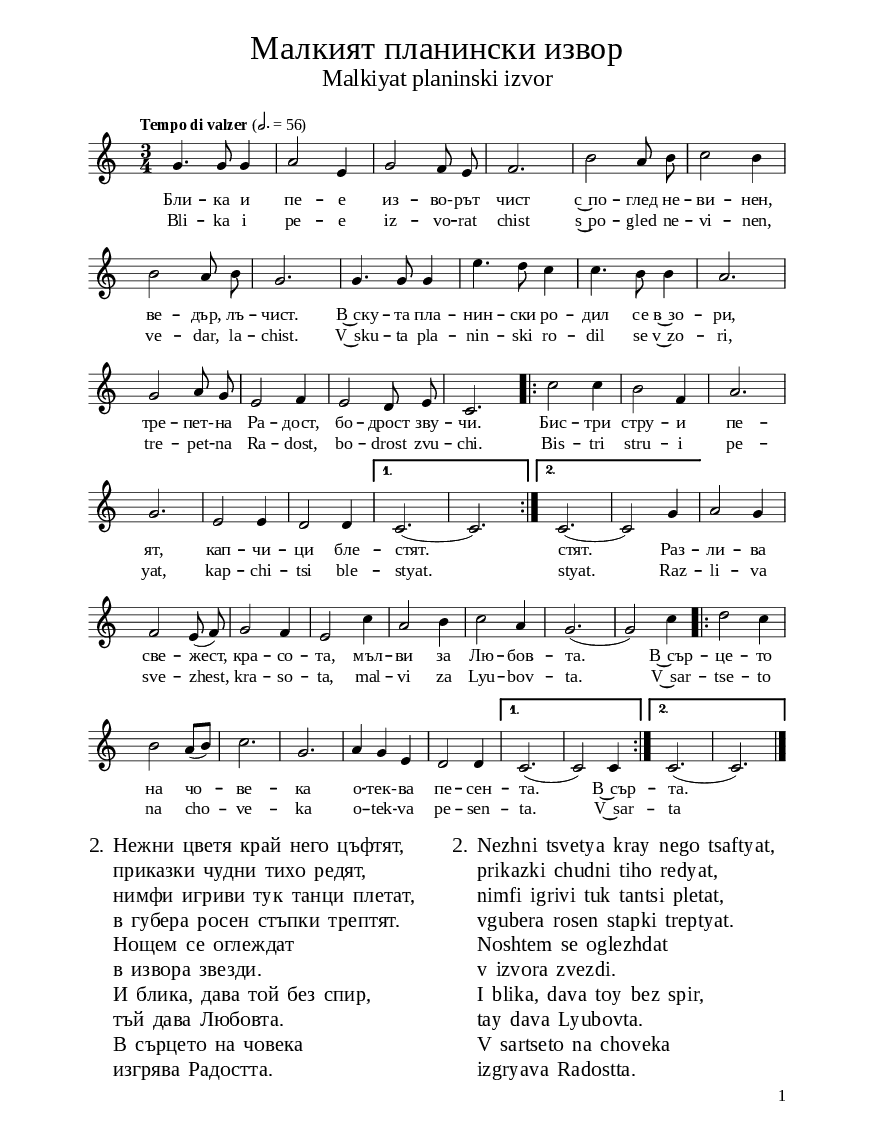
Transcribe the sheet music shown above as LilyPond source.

\version "2.24.1"

% include paper part and global functions
\include "include/globals.ily"

\bookpart {
  \label #'ref165
  \tocItem \markup "Малкият планински извор – Malkiyat planinski izvor"
  \include "include/bookpart-paper.ily"
  \score {
    \include "include/score-layout.ily"

    \new Voice \relative  c'{
      \clef treble
      \key c \major
      \time 3/4
      \tempoFunc "Tempo di valzer" 2. "56"
      \autoBeamOff
      g'4. g8 g4 | % 2
      a2 e4 | % 3
      g2 f8 e8 | % 4
      f2. | % 5
      b2 a8  b8 | % 6
      c2  b4 \break | % 7
      b2 a8  b8 | % 8
      g2. | % 9
      g4. g8 g4 |
      e'4.  d8  c4 | % 11
      c4.  b8  b4 | % 12
      a2. \break | % 13
      g2 a8 g8 | % 14
      e2 f4 | % 15
      e2 d8 e8 | % 16
      c2. \repeat volta 2 {
        | % 17
        c'2  c4 | % 18
        b2 f4  | % 19
        a2. \break |
        g2. | % 21
        e2 e4 | % 22
        d2 d4
      }
      \alternative {
        {
          | % 23
          c2. ~ | % 24
          c2.
        }
        {
          | % 25
          c2. ~ | % 26
          c2 g'4
        }
      }
      a2 g4 \break | % 28
      f2 e8 ( f8 ) | % 29
      g2 f4 |
      e2  c'4 | % 31
      a2  b4 | % 32
      c2 a4 | % 33
      g2. ( | % 34
      g2 )  c4
      \repeat volta 2 {
        | % 35
        d2  c4 \break | % 36
        b2 a8 [(  b8 )] | % 37
        c2. | % 38
        g2. | % 39
        a4 g4 e4 |
        d2 d4
      }

      \alternative {
        {
          | % 41
          c2. ( | % 42
          c2 )  c4
        }
        {
          | % 43
          c2. ( | % 44
          c2. )
        }
      }
      \bar "|."
    }

    \addlyrics {
      Бли -- ка и пе -- е из -- "во-" --
      рът чист с~по -- глед не -- ви --
      нен, ве -- дър, лъ -- чист. В~ску --
      та пла -- нин -- ски ро -- дил се
      в~зо -- ри, тре -- "пет-" -- на Ра --
      дост, бо -- дрост зву -- чи. Бис --
      три стру -- и пе -- ят, кап -- чи --
      ци бле -- стят.  стят.  Раз --
      ли -- ва све -- жест,  кра -- со
      -- та, мъл -- ви за Лю -- бов -- та.
      В~сър -- це -- то на чо -- ве
      -- ка о -- "тек-" -- ва пе -- сен -- та.
      В~сър -- та.

    }

    \addlyrics {
      Bli -- ka i pe -- e iz -- vo --
      rat chist s~po -- gled ne -- vi --
      nen, ve -- dar, la -- chist. V~sku --
      ta pla -- nin -- ski ro -- dil se
      v~zo -- ri, tre -- pet -- na Ra --
      dost, bo -- drost zvu -- chi. Bis --
      tri stru -- i pe -- yat, kap -- chi --
      tsi ble -- styat.  styat.  Raz --
      li -- va sve -- zhest,  kra -- so
      -- ta, mal -- vi za Lyu -- bov -- ta.
      V~sar -- tse -- to na cho -- ve
      -- ka o -- tek -- va pe -- sen -- ta.
      V~sar -- ta

    }
    \header {
      title = \titleFunc "Малкият планински извор" "Malkiyat planinski izvor"
    }

    \midi{}

  } % score
  %\markup \dc-two "D.C." "con repitione"



  \markup \fontsize #bgCoupletFontSize {
 
    \override #`(baseline-skip . ,bgCoupletBaselineSkip)
    \column {
      \line {   2. Нежни цветя край него цъфтят,}
      \line {   "   "  приказки чудни тихо редят,  }
      \line {   "   " нимфи игриви тук танци плетат,}
      \line {   "   " в губера росен стъпки трептят. }
      \line {   "   "  Нощем се оглеждат}
      \line {   "   "  в извора  звезди.}
      \line {   "   "  И блика, дава  той без спир,}
      \line {   "   "  тъй дава Любовта. }
      \line {   "   "   В сърцето на човека}
      \line {   "   "    изгрява Радостта.}
    }

 \hspace #3
    \override #`(baseline-skip . ,bgCoupletBaselineSkip)
    \column {
      \line {   2. Nezhni tsvetya kray nego tsaftyat,}
      \line {   "   "  prikazki chudni tiho redyat,  }
      \line {   "   " nimfi igrivi tuk tantsi pletat,}
      \line {   "   " vgubera rosen stapki treptyat. }
      \line {   "   "  Noshtem se oglezhdat }
      \line {   "   "  v izvora  zvezdi. }
      \line {   "   "   I blika, dava  toy bez spir,}
      \line {   "   "  tay dava Lyubovta. }
      \line {   "   "   V sartseto na choveka}
      \line {   "   "   izgryava Radostta.}
    } %column
  } % markup


  % include foreign translation(s) of the song
  \version "2.22.1"

\markup \fill-line { \fontsize #deTitleFontSize "Die kleine Bergquelle" }
\markup \null
\markup \null
\markup \fontsize #deCoupletFontSize {
  \hspace #10
  \override #`(baseline-skip . ,deCoupletBaselineSkip)

  \column {
    \line { " " }


\line { " "Die reine Quelle sprudelt und singt}

\line { " "mit einem unschuldigen, munteren, hellen Blick,}

\line { " "Im Schoss der Gebirge in der Morgenröte geboren,}

\line { " "zitternde Freude, Munterkeit erklingt. }

\line { " "Klare Rinnsale singen, ihre Tropfen funkeln. (2) }

\line { " "Sie verbreitet Frische und Schönheit}

\line { " "Sie flüstert über die Liebe. }

\line { " "Im Herzen des Menschen hallt das Lied wider.}

\line { " "Zarte Blumen blühen um ihr herum,}

\line { " "sie sprechen leise wunderbare Märchen.}

\line { " "Spielerische Nymphen stricken Tänze,}

\line { " "auf einem taubedeckten Teppich schwingen Schritte. }

\line { " "Nachts spiegeln sich die Sterne in der Quelle.}

\line { " "Und sie sprudelt und gibt unaufhörlich.}

\line { " "So gibt die Liebe. }

\line { " "In den Herzen der Menschen geht die Freude auf. (2)}
  }
}



} % bookpart
